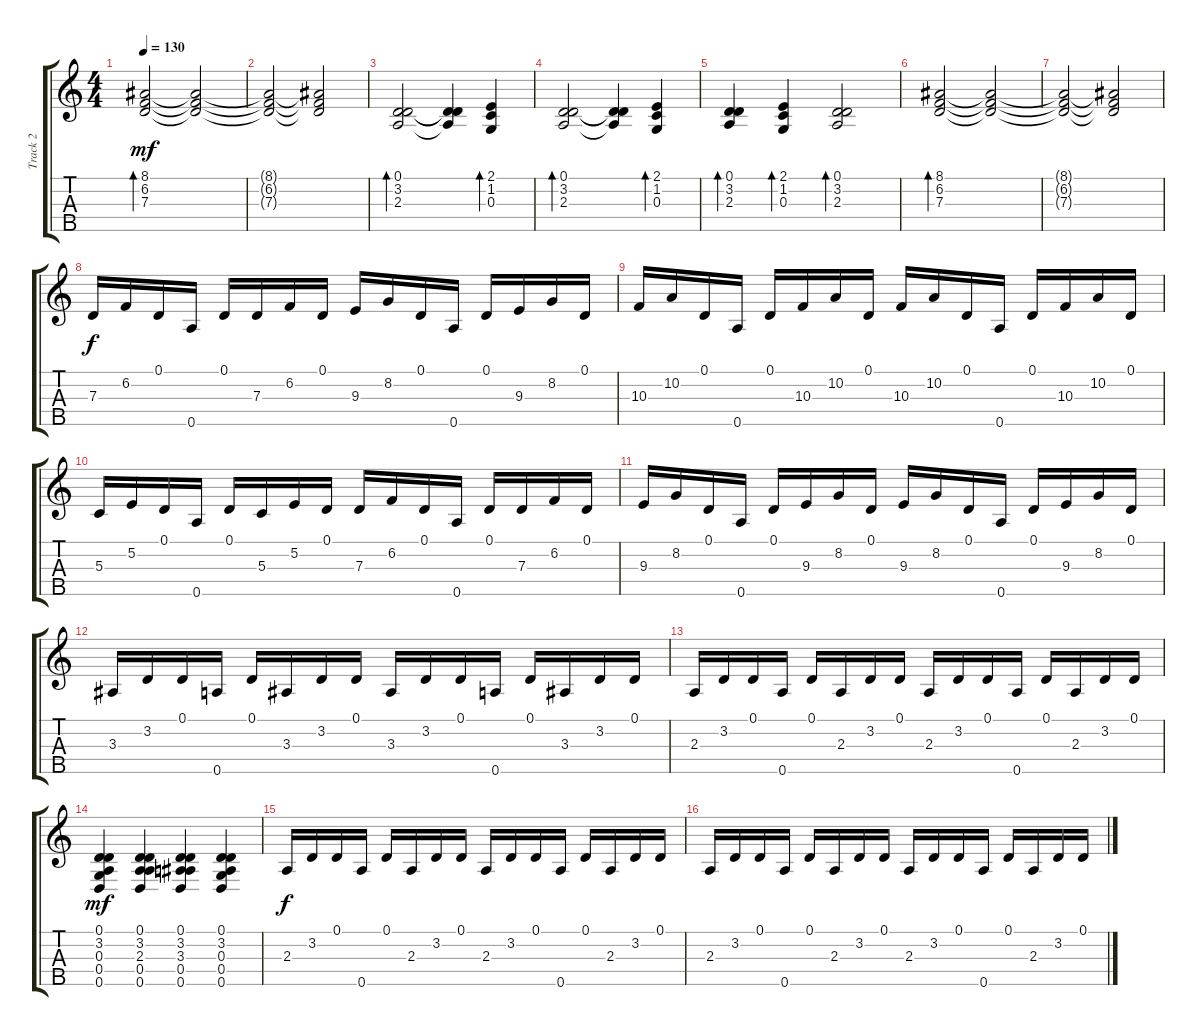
\track ("Track 2" "Track 2") {instrument banjo}
\staff {score tabs}
\tuning (D3 B2 G2 D2 A2) {hide}
\displaytranspose 12
\ts (4 4)
\tempo 130
\clef g2
\ks c
(8.1 6.2 7.3).2{bd 120 dy mf} (8.1{t} 6.2{t} 7.3{t}).2 |
(8.1{t} 6.2{t} 7.3{t}).2 (8.1{t} 6.2{t} 7.3{t}).2 |
(0.1 3.2 2.3).2{bd 120} (0.1{t} 3.2{t} 2.3{t}).4 (2.1 1.2 0.3).4{bd 120} |
(0.1 3.2 2.3).2{bd 120} (0.1{t} 3.2{t} 2.3{t}).4 (2.1 1.2 0.3).4{bd 120} |
(0.1 3.2 2.3).4{bd 120} (2.1 1.2 0.3).4{bd 120} (0.1 3.2 2.3).2{bd 120} |
(8.1 6.2 7.3).2{bd 120} (8.1{t} 6.2{t} 7.3{t}).2 |
(8.1{t} 6.2{t} 7.3{t}).2 (8.1{t} 6.2{t} 7.3{t}).2 |
7.3.16{dy f} 6.2.16 0.1.16 0.5.16 0.1.16 7.3.16 6.2.16 0.1.16 9.3.16 8.2.16 0.1.16 0.5.16 0.1.16 9.3.16 8.2.16 0.1.16 |
10.3.16 10.2.16 0.1.16 0.5.16 0.1.16 10.3.16 10.2.16 0.1.16 10.3.16 10.2.16 0.1.16 0.5.16 0.1.16 10.3.16 10.2.16 0.1.16 |
5.3.16 5.2.16 0.1.16 0.5.16 0.1.16 5.3.16 5.2.16 0.1.16 7.3.16 6.2.16 0.1.16 0.5.16 0.1.16 7.3.16 6.2.16 0.1.16 |
9.3.16 8.2.16 0.1.16 0.5.16 0.1.16 9.3.16 8.2.16 0.1.16 9.3.16 8.2.16 0.1.16 0.5.16 0.1.16 9.3.16 8.2.16 0.1.16 |
3.3.16 3.2.16 0.1.16 0.5.16 0.1.16 3.3.16 3.2.16 0.1.16 3.3.16 3.2.16 0.1.16 0.5.16 0.1.16 3.3.16 3.2.16 0.1.16 |
2.3.16 3.2.16 0.1.16 0.5.16 0.1.16 2.3.16 3.2.16 0.1.16 2.3.16 3.2.16 0.1.16 0.5.16 0.1.16 2.3.16 3.2.16 0.1.16 |
(0.1 3.2 0.3 0.4 0.5).4{dy mf} (0.1 3.2 2.3 0.4 0.5).4 (0.1 3.2 3.3 0.4 0.5).4 (0.1 3.2 0.3 0.4 0.5).4 |
2.3.16{dy f} 3.2.16 0.1.16 0.5.16 0.1.16 2.3.16 3.2.16 0.1.16 2.3.16 3.2.16 0.1.16 0.5.16 0.1.16 2.3.16 3.2.16 0.1.16 |
2.3.16 3.2.16 0.1.16 0.5.16 0.1.16 2.3.16 3.2.16 0.1.16 2.3.16 3.2.16 0.1.16 0.5.16 0.1.16 2.3.16 3.2.16 0.1.16
